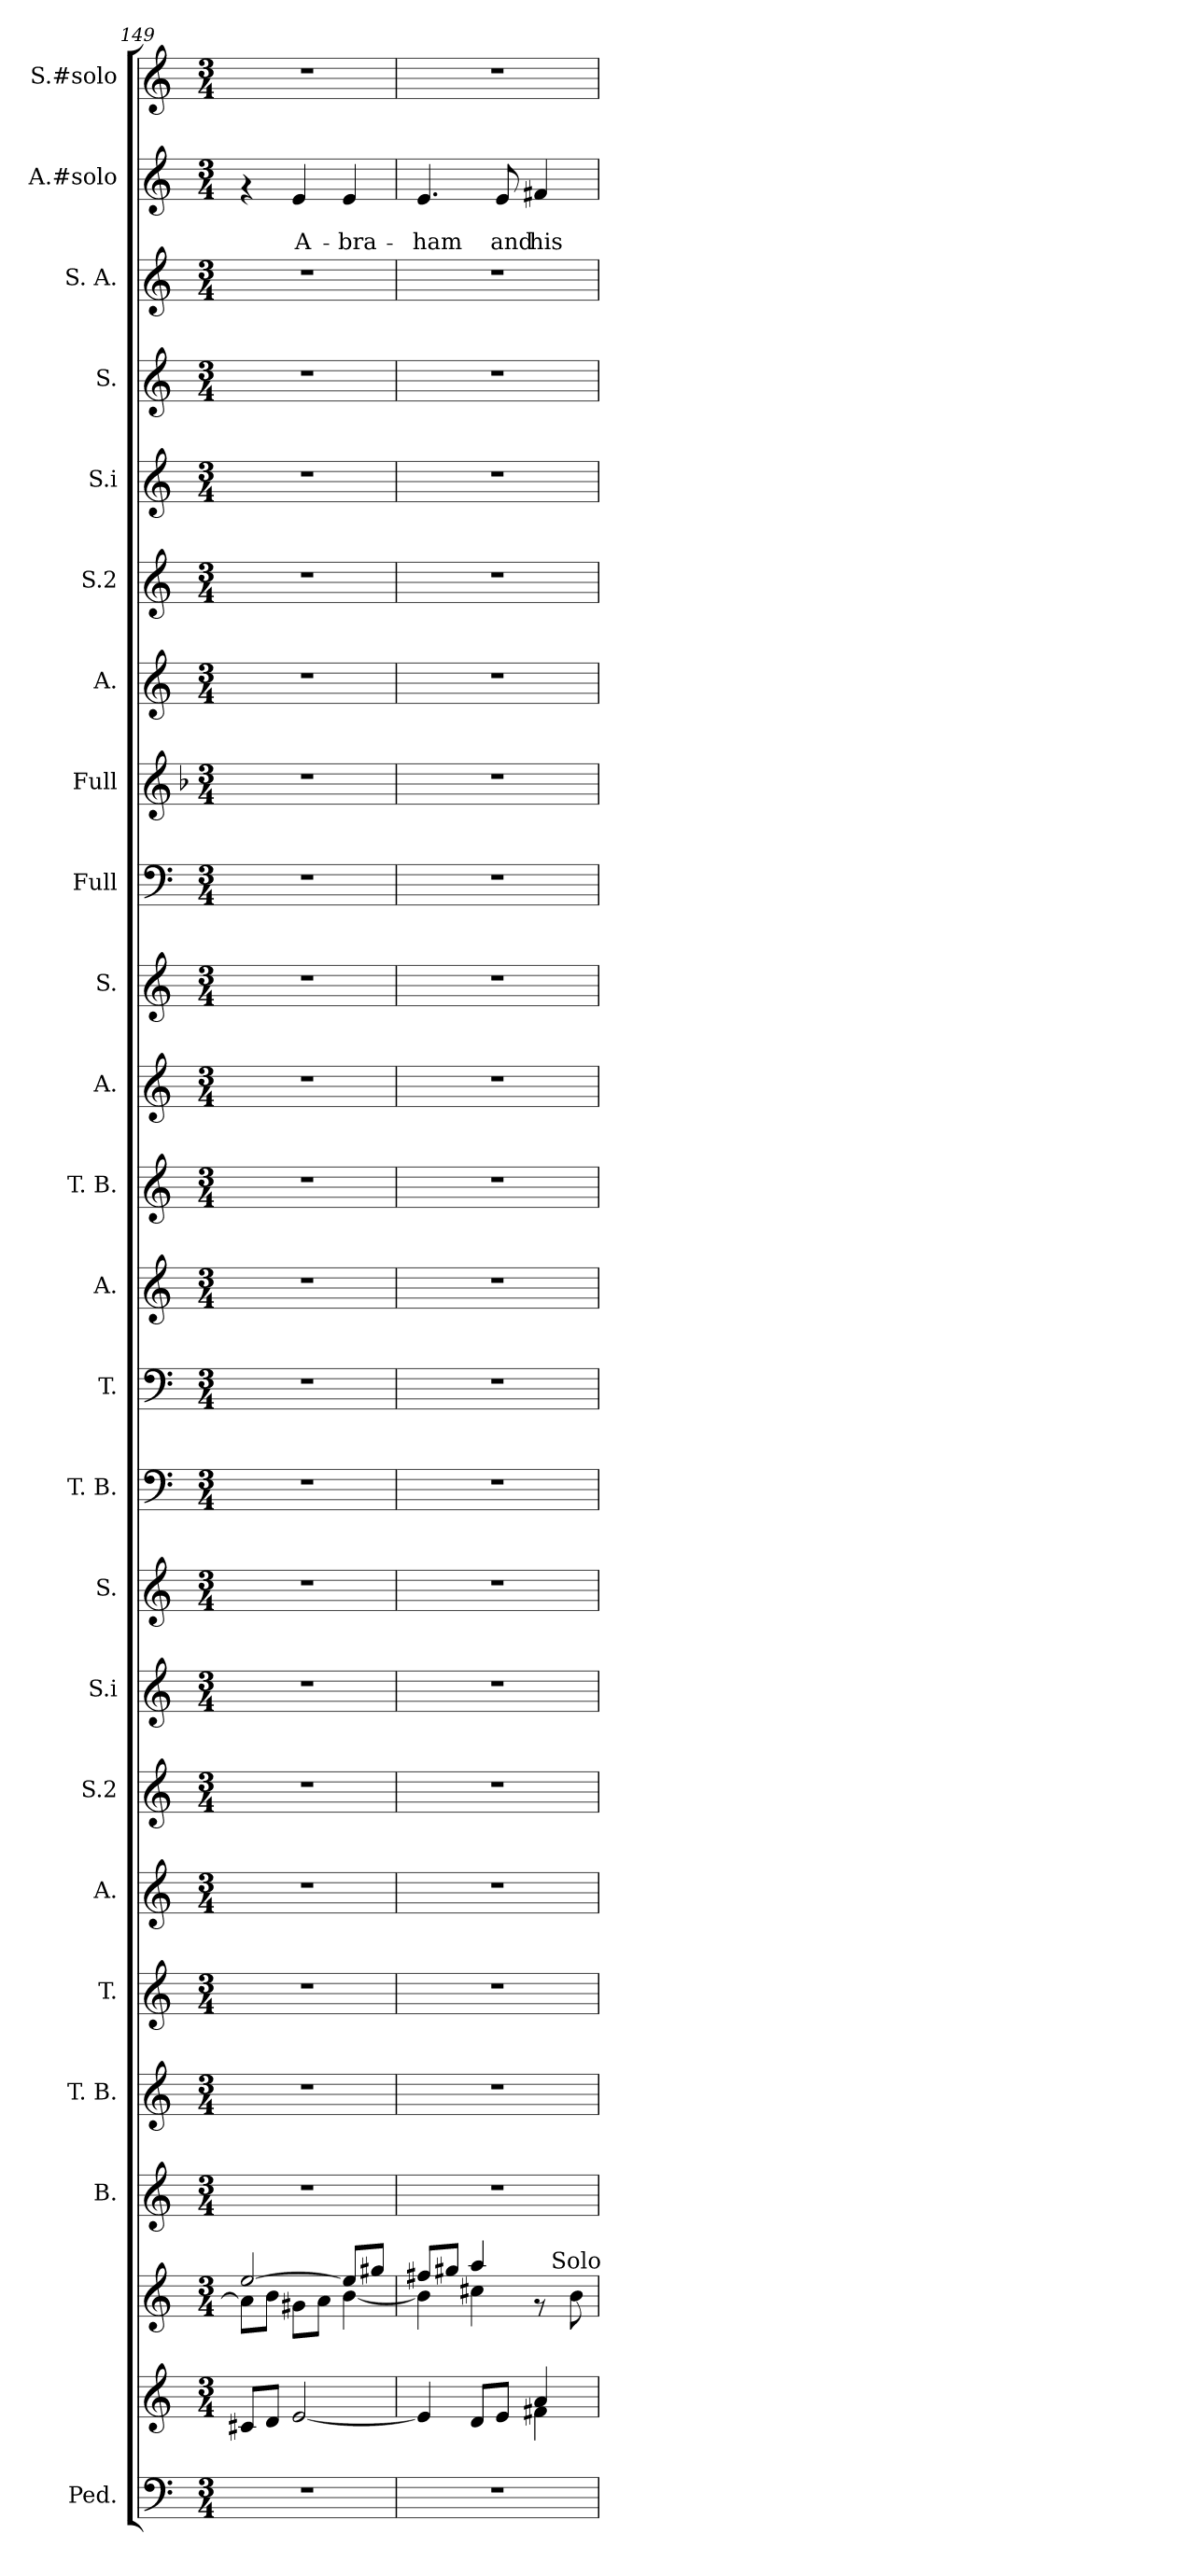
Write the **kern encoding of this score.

**kern	**kern	**kern	**kern	**kern	**kern	**kern	**kern	**kern	**kern	**kern	**kern	**kern	**kern	**kern	**kern	**kern	**kern	**kern	**kern	**kern	**kern	**kern	**kern	**text	**text	**kern
*part25	*part24	*part23	*part22	*part21	*part20	*part19	*part18	*part17	*part16	*part15	*part14	*part13	*part12	*part11	*part10	*part9	*part8	*part7	*part6	*part5	*part4	*part3	*part2	*part2	*part2	*part1
*staff25	*staff24	*staff23	*staff22	*staff21	*staff20	*staff19	*staff18	*staff17	*staff16	*staff15	*staff14	*staff13	*staff12	*staff11	*staff10	*staff9	*staff8	*staff7	*staff6	*staff5	*staff4	*staff3	*staff2	*staff2	*staff2	*staff1
*I"Ped.	*	*	*I"B.	*I"T. B.	*I"T.	*I"A.	*I"S.2	*I"S.i	*I"S.	*I"T. B.	*I"T.	*I"A.	*I"T. B.	*I"A.	*I"S.	*I"Full	*I"Full	*I"A.	*I"S.2	*I"S.i	*I"S.	*I"S. A.	*I"A.#solo	*	*	*I"S.#solo
*I'Ped.	*	*	*	*I'T. B.	*I'T.	*I'A.	*I'S.2	*I'S.i	*I'S.	*I'T. B.	*I'T.	*	*I'T. B.	*I'A.	*I'S.	*	*	*I'A.	*I'S.2	*I'S.i	*I'S.	*I'S. A.	*I'A.#solo	*	*	*I'S.#solo
*clefF4	*clefG2	*clefG2	*clefG2	*clefG2	*clefG2	*clefG2	*clefG2	*clefG2	*clefG2	*clefF4	*clefF4	*clefG2	*clefG2	*clefG2	*clefG2	*clefF4	*clefG2	*clefG2	*clefG2	*clefG2	*clefG2	*clefG2	*clefG2	*	*	*clefG2
*	*	*	*	*	*	*	*	*	*	*	*	*	*	*	*	*	*ITrd3c5	*	*	*	*	*	*	*	*	*
*k[]	*k[]	*k[]	*k[]	*k[]	*k[]	*k[]	*k[]	*k[]	*k[]	*k[]	*k[]	*k[]	*k[]	*k[]	*k[]	*k[]	*k[]	*k[]	*k[]	*k[]	*k[]	*k[]	*k[]	*	*	*k[]
*C:	*C:	*C:	*C:	*C:	*C:	*C:	*C:	*C:	*C:	*C:	*C:	*C:	*C:	*C:	*C:	*C:	*C:	*C:	*C:	*C:	*C:	*C:	*C:	*	*	*C:
*M3/4	*M3/4	*M3/4	*M3/4	*M3/4	*M3/4	*M3/4	*M3/4	*M3/4	*M3/4	*M3/4	*M3/4	*M3/4	*M3/4	*M3/4	*M3/4	*M3/4	*M3/4	*M3/4	*M3/4	*M3/4	*M3/4	*M3/4	*M3/4	*	*	*M3/4
=149	=149	=149	=149	=149	=149	=149	=149	=149	=149	=149	=149	=149	=149	=149	=149	=149	=149	=149	=149	=149	=149	=149	=149	=149	=149	=149
*	*	*^	*	*	*	*	*	*	*	*	*	*	*	*	*	*	*	*	*	*	*	*	*	*	*	*
2.r	8c#X/L	[>2ee/	8a\L]	2.r	2.r	2.r	2.r	2.r	2.r	2.r	2.r	2.r	2.r	2.r	2.r	2.r	2.r	2.r	2.r	2.r	2.r	2.r	2.r	4rf	.	.	2.r
.	8d/J	.	8b\J	.	.	.	.	.	.	.	.	.	.	.	.	.	.	.	.	.	.	.	.	.	.	.	.
!	!	!	!	!	!	!	!	!	!	!	!	!	!	!	!	!	!	!	!	!	!	!	!	!	!	!LO:LY:b	!
.	[<2e/	.	8g#X\L	.	.	.	.	.	.	.	.	.	.	.	.	.	.	.	.	.	.	.	.	4e/	.	A-	.
.	.	.	8a\J	.	.	.	.	.	.	.	.	.	.	.	.	.	.	.	.	.	.	.	.	.	.	.	.
!	!	!	!	!	!	!	!	!	!	!	!	!	!	!	!	!	!	!	!	!	!	!	!	!	!	!LO:LY:b	!
.	.	8ee/L]	[<4b\	.	.	.	.	.	.	.	.	.	.	.	.	.	.	.	.	.	.	.	.	4e/	.	-bra-	.
.	.	8gg#X/J	.	.	.	.	.	.	.	.	.	.	.	.	.	.	.	.	.	.	.	.	.	.	.	.	.
=150	=150	=150	=150	=150	=150	=150	=150	=150	=150	=150	=150	=150	=150	=150	=150	=150	=150	=150	=150	=150	=150	=150	=150	=150	=150	=150	=150
*	*^	*	*	*	*	*	*	*	*	*	*	*	*	*	*	*	*	*	*	*	*	*	*	*	*	*	*
!	!	!	!	!	!	!	!	!	!	!	!	!	!	!	!	!	!	!	!	!	!	!	!	!	!	!	!LO:LY:b	!
*	*	*	*	*^	*	*	*	*	*	*	*	*	*	*	*	*	*	*	*	*	*	*	*	*	*	*	*	*
2.r	4e/]	2ryy	8ff#X/L	4b\]	2ryy	2.r	2.r	2.r	2.r	2.r	2.r	2.r	2.r	2.r	2.r	2.r	2.r	2.r	2.r	2.r	2.r	2.r	2.r	2.r	2.r	4.e/	.	-ham	2.r
.	.	.	8gg#X/J	.	.	.	.	.	.	.	.	.	.	.	.	.	.	.	.	.	.	.	.	.	.	.	.	.	.
.	8d/L	.	4aa/	4cc#X\	.	.	.	.	.	.	.	.	.	.	.	.	.	.	.	.	.	.	.	.	.	.	.	.	.
!	!	!	!	!	!	!	!	!	!	!	!	!	!	!	!	!	!	!	!	!	!	!	!	!	!	!	!	!LO:LY:b	!
.	8e/J	.	.	.	.	.	.	.	.	.	.	.	.	.	.	.	.	.	.	.	.	.	.	.	.	8e/	.	and	.
!	!	!	!	!	!	!	!	!	!	!	!	!	!	!	!	!	!	!	!	!	!	!	!	!	!	!	!	!LO:LY:b	!
.	4a/	4f#X\	4ryy	8rf	16ryy	.	.	.	.	.	.	.	.	.	.	.	.	.	.	.	.	.	.	.	.	4f#X/	.	his	.
!	!	!	!	!	!LO:TX:a:t=Solo	!	!	!	!	!	!	!	!	!	!	!	!	!	!	!	!	!	!	!	!	!	!	!	!
.	.	.	.	.	8.ryy	.	.	.	.	.	.	.	.	.	.	.	.	.	.	.	.	.	.	.	.	.	.	.	.
.	.	.	.	8b\	.	.	.	.	.	.	.	.	.	.	.	.	.	.	.	.	.	.	.	.	.	.	.	.	.
*	*v	*v	*	*	*	*	*	*	*	*	*	*	*	*	*	*	*	*	*	*	*	*	*	*	*	*	*	*	*
*	*	*v	*v	*v	*	*	*	*	*	*	*	*	*	*	*	*	*	*	*	*	*	*	*	*	*	*	*	*
=	=	=	=	=	=	=	=	=	=	=	=	=	=	=	=	=	=	=	=	=	=	=	=	=	=	=
*-	*-	*-	*-	*-	*-	*-	*-	*-	*-	*-	*-	*-	*-	*-	*-	*-	*-	*-	*-	*-	*-	*-	*-	*-	*-	*-
